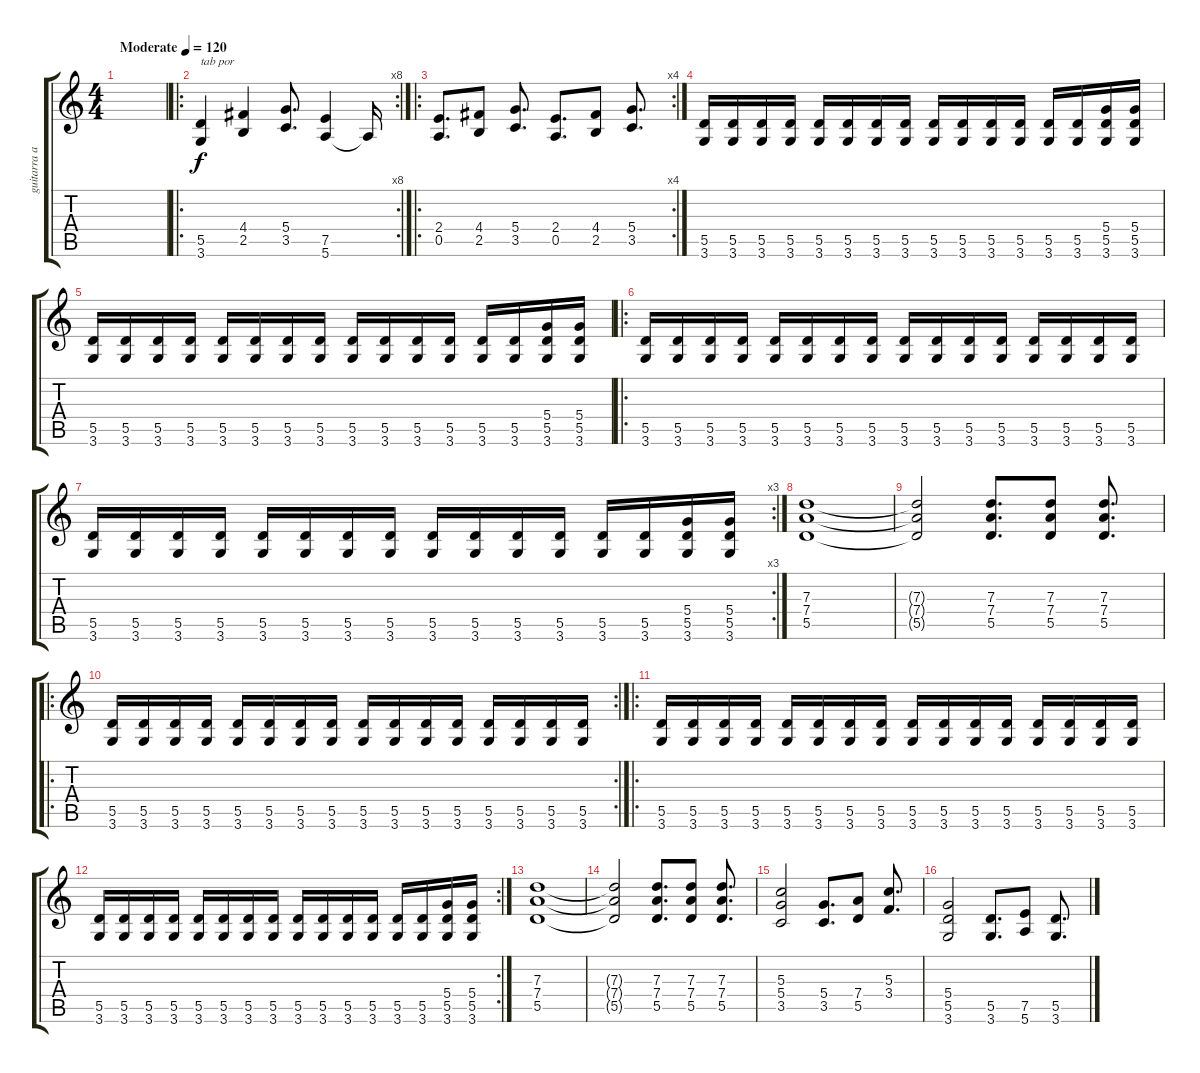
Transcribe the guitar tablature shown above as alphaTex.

\track ("guitarra acompañamiento" "guitarra a") {instrument distortionguitar}
\staff {score tabs}
\tuning (E4 B3 G3 D3 A2 E2) {hide}
\ts (4 4)
\tempo (120 "Moderate")
\clef g2
\ks c
|
\ro
\rc 8
(5.5 3.6).4{txt "tab por"} (4.4 2.5).4 (5.4 3.5).8{d} (7.5 5.6).4 5.6{t}.16 |
\ro
\rc 4
(2.4 0.5).8{d} (4.4 2.5).8 (5.4 3.5).8{d} (2.4 0.5).8{d} (4.4 2.5).8 (5.4 3.5).8{d} |
(5.5 3.6).16 (5.5 3.6).16 (5.5 3.6).16 (5.5 3.6).16 (5.5 3.6).16 (5.5 3.6).16 (5.5 3.6).16 (5.5 3.6).16 (5.5 3.6).16 (5.5 3.6).16 (5.5 3.6).16 (5.5 3.6).16 (5.5 3.6).16 (5.5 3.6).16 (5.4 5.5 3.6).16 (5.4 5.5 3.6).16 |
(5.5 3.6).16 (5.5 3.6).16 (5.5 3.6).16 (5.5 3.6).16 (5.5 3.6).16 (5.5 3.6).16 (5.5 3.6).16 (5.5 3.6).16 (5.5 3.6).16 (5.5 3.6).16 (5.5 3.6).16 (5.5 3.6).16 (5.5 3.6).16 (5.5 3.6).16 (5.4 5.5 3.6).16 (5.4 5.5 3.6).16 |
\ro
(5.5 3.6).16 (5.5 3.6).16 (5.5 3.6).16 (5.5 3.6).16 (5.5 3.6).16 (5.5 3.6).16 (5.5 3.6).16 (5.5 3.6).16 (5.5 3.6).16 (5.5 3.6).16 (5.5 3.6).16 (5.5 3.6).16 (5.5 3.6).16 (5.5 3.6).16 (5.5 3.6).16 (5.5 3.6).16 |
\rc 3
(5.5 3.6).16 (5.5 3.6).16 (5.5 3.6).16 (5.5 3.6).16 (5.5 3.6).16 (5.5 3.6).16 (5.5 3.6).16 (5.5 3.6).16 (5.5 3.6).16 (5.5 3.6).16 (5.5 3.6).16 (5.5 3.6).16 (5.5 3.6).16 (5.5 3.6).16 (5.4 5.5 3.6).16 (5.4 5.5 3.6).16 |
(7.3 7.4 5.5).1 |
(7.3{t} 7.4{t} 5.5{t}).2 (7.3 7.4 5.5).8{d} (7.3 7.4 5.5).8 (7.3 7.4 5.5).8{d} |
\ro
\rc 2
(5.5 3.6).16 (5.5 3.6).16 (5.5 3.6).16 (5.5 3.6).16 (5.5 3.6).16 (5.5 3.6).16 (5.5 3.6).16 (5.5 3.6).16 (5.5 3.6).16 (5.5 3.6).16 (5.5 3.6).16 (5.5 3.6).16 (5.5 3.6).16 (5.5 3.6).16 (5.5 3.6).16 (5.5 3.6).16 |
\ro
(5.5 3.6).16 (5.5 3.6).16 (5.5 3.6).16 (5.5 3.6).16 (5.5 3.6).16 (5.5 3.6).16 (5.5 3.6).16 (5.5 3.6).16 (5.5 3.6).16 (5.5 3.6).16 (5.5 3.6).16 (5.5 3.6).16 (5.5 3.6).16 (5.5 3.6).16 (5.5 3.6).16 (5.5 3.6).16 |
\rc 2
(5.5 3.6).16 (5.5 3.6).16 (5.5 3.6).16 (5.5 3.6).16 (5.5 3.6).16 (5.5 3.6).16 (5.5 3.6).16 (5.5 3.6).16 (5.5 3.6).16 (5.5 3.6).16 (5.5 3.6).16 (5.5 3.6).16 (5.5 3.6).16 (5.5 3.6).16 (5.4 5.5 3.6).16 (5.4 5.5 3.6).16 |
(7.3 7.4 5.5).1 |
(7.3{t} 7.4{t} 5.5{t}).2 (7.3 7.4 5.5).8{d} (7.3 7.4 5.5).8 (7.3 7.4 5.5).8{d} |
(5.3 5.4 3.5).2 (5.4 3.5).8{d} (7.4 5.5).8 (5.3 3.4).8{d} |
(5.4 5.5 3.6).2 (5.5 3.6).8{d} (7.5 5.6).8 (5.5 3.6).8{d}
